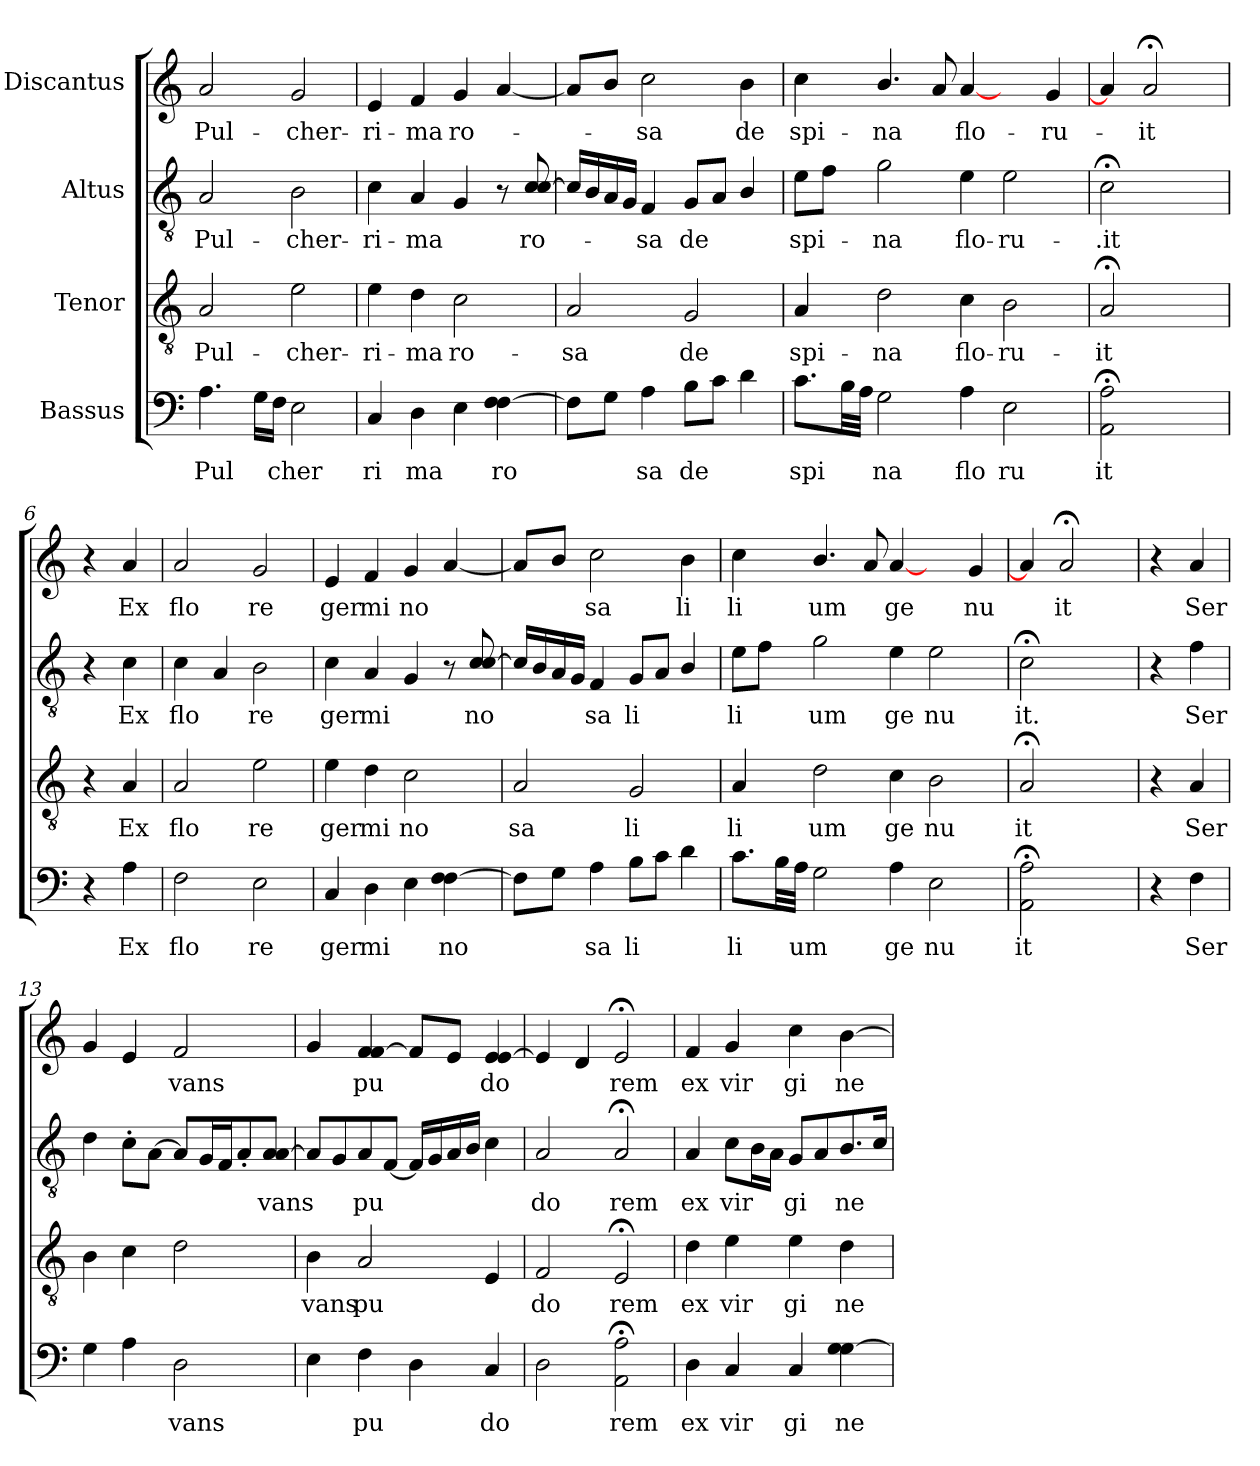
**kern	**text	**kern	**text	**kern	**text	**kern	**text
*part4	*part4	*part3	*part3	*part2	*part2	*part1	*part1
*staff4	*staff4	*staff3	*staff3	*staff2	*staff2	*staff1	*staff1
*I"Bassus	*	*I"Tenor	*	*I"Altus	*	*I"Discantus	*
*clefF4	*	*clefGv2	*	*clefGv2	*	*clefG2	*
=1	=1	=1	=1	=1	=1	=1	=1
!	!LO:LY:b	!	!LO:LY:b	!	!LO:LY:b	!	!LO:LY:b
4.A\	Pul	2A/	Pul-	2A/	Pul-	2a/	Pul-
!	!LO:LY:b	!	!	!	!	!	!
16GLL	.	.	.	.	.	.	.
!	!LO:LY:b	!	!	!	!	!	!
16FJJ	cher	.	.	.	.	.	.
!	!LO:LY:b	!	!LO:LY:b	!	!LO:LY:b	!	!LO:LY:b
2E\	.	2e\	-cher-	2B\	-cher-	2g/	-cher-
=2	=2	=2	=2	=2	=2	=2	=2
!	!LO:LY:b	!	!LO:LY:b	!	!LO:LY:b	!	!LO:LY:b
4C/	ri	4e\	-ri-	4c\	-ri-	4e/	-ri-
!	!LO:LY:b	!	!LO:LY:b	!	!LO:LY:b	!	!LO:LY:b
4D\	ma	4d\	-ma	4A/	-ma	4f/	-ma
!	!LO:LY:b	!	!LO:LY:b	!	!LO:LY:b	!	!LO:LY:b
4E\	.	2c\	ro-	4G/	.	4g/	ro-
!	!LO:LY:b	!	!	!	!	!	!LO:LY:b
4F\ [4F\	ro	.	.	8r	.	[4a/	.
!	!	!	!	!	!LO:LY:b	!	!
.	.	.	.	8c/ [8c/	ro-	.	.
=3	=3	=3	=3	=3	=3	=3	=3
!	!LO:LY:b	!	!LO:LY:b	!	!LO:LY:b	!	!LO:LY:b
8FL]	.	2A/	-sa	16cLL]	.	8aL]	.
!	!	!	!	!	!LO:LY:b	!	!
.	.	.	.	16B	.	.	.
!	!LO:LY:b	!	!	!	!LO:LY:b	!	!LO:LY:b
8GJ	.	.	.	16A	.	8bJ	.
!	!	!	!	!	!LO:LY:b	!	!
.	.	.	.	16GJJ	.	.	.
!	!LO:LY:b	!	!	!	!LO:LY:b	!	!LO:LY:b
4A\	sa	.	.	4F/	-sa	2cc\	-sa
!	!LO:LY:b	!	!LO:LY:b	!	!LO:LY:b	!	!
8BL	de	2G/	de	8GL	de	.	.
!	!LO:LY:b	!	!	!	!LO:LY:b	!	!
8cJ	.	.	.	8AJ	.	.	.
!	!LO:LY:b	!	!	!	!LO:LY:b	!	!LO:LY:b
4d\	.	.	.	4B/	.	4b\	de
=4	=4	=4	=4	=4	=4	=4	=4
!	!LO:LY:b	!	!LO:LY:b	!	!LO:LY:b	!	!LO:LY:b
8.cL	spi	4A/	spi-	8eL	spi-	4cc\	spi-
!	!	!	!	!	!LO:LY:b	!	!
.	.	.	.	8fJ	.	.	.
!	!LO:LY:b	!	!	!	!	!	!
32BLL	.	.	.	.	.	.	.
!	!LO:LY:b	!	!	!	!	!	!
32AJJJ	.	.	.	.	.	.	.
!	!LO:LY:b	!	!LO:LY:b	!	!LO:LY:b	!	!LO:LY:b
2G\	na	2d\	-na	2g\	-na	4.b/	-na
!	!	!	!	!	!	!	!LO:LY:b
.	.	.	.	.	.	8a/	.
!	!LO:LY:b	!	!LO:LY:b	!	!LO:LY:b	!	!LO:LY:b
4A\	flo	4c\	flo-	4e\	flo-	[4a/	flo-
!	!LO:LY:b	!	!LO:LY:b	!	!LO:LY:b	!	!
2E\	ru	2B\	-ru-	2e\	-ru-	4ryy	.
!	!	!	!	!	!	!	!LO:LY:b
.	.	.	.	.	.	4g/	-ru-
=5	=5	=5	=5	=5	=5	=5	=5
!	!LO:LY:b	!	!LO:LY:b	!	!LO:LY:b	!	!
2AA;<\ 2A;<\	it	2A;</	-it	2c;<\	-.it	4a/]	.
!	!	!	!	!	!	!	!LO:LY:b
.	.	.	.	.	.	2a;</	-it
4ryy	.	4ryy	.	4ryy	.	.	.
!!LO:LB:g=z
=6	=6	=6	=6	=6	=6	=6	=6
4r	.	4r	.	4r	.	4r	.
!	!LO:LY:b	!	!LO:LY:b	!	!LO:LY:b	!	!LO:LY:b
4A\	Ex	4A/	Ex	4c\	Ex	4a/	Ex
=7	=7	=7	=7	=7	=7	=7	=7
!	!LO:LY:b	!	!LO:LY:b	!	!LO:LY:b	!	!LO:LY:b
2F\	flo	2A/	flo	4c\	flo	2a/	flo
!	!	!	!	!	!LO:LY:b	!	!
.	.	.	.	4A/	.	.	.
!	!LO:LY:b	!	!LO:LY:b	!	!LO:LY:b	!	!LO:LY:b
2E\	re	2e\	re	2B\	re	2g/	re
=8	=8	=8	=8	=8	=8	=8	=8
!	!LO:LY:b	!	!LO:LY:b	!	!LO:LY:b	!	!LO:LY:b
4C/	ger	4e\	ger	4c\	ger	4e/	ger
!	!LO:LY:b	!	!LO:LY:b	!	!LO:LY:b	!	!LO:LY:b
4D\	mi	4d\	mi	4A/	mi	4f/	mi
!	!LO:LY:b	!	!LO:LY:b	!	!LO:LY:b	!	!LO:LY:b
4E\	.	2c\	no	4G/	.	4g/	no
!	!LO:LY:b	!	!	!	!	!	!LO:LY:b
4F\ [4F\	no	.	.	8r	.	[4a/	.
!	!	!	!	!	!LO:LY:b	!	!
.	.	.	.	8c/ [8c/	no	.	.
=9	=9	=9	=9	=9	=9	=9	=9
!	!LO:LY:b	!	!LO:LY:b	!	!LO:LY:b	!	!LO:LY:b
8FL]	.	2A/	sa	16cLL]	.	8aL]	.
!	!	!	!	!	!LO:LY:b	!	!
.	.	.	.	16B	.	.	.
!	!LO:LY:b	!	!	!	!LO:LY:b	!	!LO:LY:b
8GJ	.	.	.	16A	.	8bJ	.
!	!	!	!	!	!LO:LY:b	!	!
.	.	.	.	16GJJ	.	.	.
!	!LO:LY:b	!	!	!	!LO:LY:b	!	!LO:LY:b
4A\	sa	.	.	4F/	sa	2cc\	sa
!	!LO:LY:b	!	!LO:LY:b	!	!LO:LY:b	!	!
8BL	li	2G/	li	8GL	li	.	.
!	!LO:LY:b	!	!	!	!LO:LY:b	!	!
8cJ	.	.	.	8AJ	.	.	.
!	!LO:LY:b	!	!	!	!LO:LY:b	!	!LO:LY:b
4d\	.	.	.	4B/	.	4b\	li
=10	=10	=10	=10	=10	=10	=10	=10
!	!LO:LY:b	!	!LO:LY:b	!	!LO:LY:b	!	!LO:LY:b
8.cL	li	4A/	li	8eL	li	4cc\	li
!	!	!	!	!	!LO:LY:b	!	!
.	.	.	.	8fJ	.	.	.
!	!LO:LY:b	!	!	!	!	!	!
32BLL	.	.	.	.	.	.	.
!	!LO:LY:b	!	!	!	!	!	!
32AJJJ	um	.	.	.	.	.	.
!	!LO:LY:b	!	!LO:LY:b	!	!LO:LY:b	!	!LO:LY:b
2G\	.	2d\	um	2g\	um	4.b/	um
!	!	!	!	!	!	!	!LO:LY:b
.	.	.	.	.	.	8a/	.
!	!LO:LY:b	!	!LO:LY:b	!	!LO:LY:b	!	!LO:LY:b
4A\	ge	4c\	ge	4e\	ge	[4a/	ge
!	!LO:LY:b	!	!LO:LY:b	!	!LO:LY:b	!	!
2E\	nu	2B\	nu	2e\	nu	4ryy	.
!	!	!	!	!	!	!	!LO:LY:b
.	.	.	.	.	.	4g/	nu
=11	=11	=11	=11	=11	=11	=11	=11
!	!LO:LY:b	!	!LO:LY:b	!	!LO:LY:b	!	!
2AA;<\ 2A;<\	it	2A;</	it	2c;<\	it.	4a/]	.
!	!	!	!	!	!	!	!LO:LY:b
.	.	.	.	.	.	2a;</	it
4ryy	.	4ryy	.	4ryy	.	.	.
!!LO:PB:g=z
=12	=12	=12	=12	=12	=12	=12	=12
4r	.	4r	.	4r	.	4r	.
!	!LO:LY:b	!	!LO:LY:b	!	!LO:LY:b	!	!LO:LY:b
4F\	Ser	4A/	Ser	4f\	Ser	4a/	Ser
=13	=13	=13	=13	=13	=13	=13	=13
!	!LO:LY:b	!	!LO:LY:b	!	!LO:LY:b	!	!LO:LY:b
4G\	.	4B\	.	4d\	.	4g/	.
!	!LO:LY:b	!	!LO:LY:b	!	!LO:LY:b	!	!LO:LY:b
4A\	.	4c\	.	8c'>L	.	4e/	.
!	!	!	!	!	!LO:LY:b	!	!
.	.	.	.	[8AJ	.	.	.
!	!LO:LY:b	!	!LO:LY:b	!	!LO:LY:b	!	!LO:LY:b
2D\	vans	2d\	.	8AL]	.	2f/	vans
!	!	!	!	!	!LO:LY:b	!	!
.	.	.	.	16GL	.	.	.
!	!	!	!	!	!LO:LY:b	!	!
.	.	.	.	16FJ	.	.	.
!	!	!	!	!	!LO:LY:b	!	!
.	.	.	.	8A'<	.	.	.
!	!	!	!	!	!LO:LY:b	!	!
.	.	.	.	8A [8AJ	vans	.	.
=14	=14	=14	=14	=14	=14	=14	=14
!	!LO:LY:b	!	!LO:LY:b	!	!LO:LY:b	!	!LO:LY:b
4E\	.	4B\	vans	8AL]	.	4g/	.
!	!	!	!	!	!LO:LY:b	!	!
.	.	.	.	8G	.	.	.
!	!LO:LY:b	!	!LO:LY:b	!	!LO:LY:b	!	!LO:LY:b
4F\	pu	2A/	pu	8A	pu	4f/ [4f/	pu
!	!	!	!	!	!LO:LY:b	!	!
.	.	.	.	[8FJ	.	.	.
!	!LO:LY:b	!	!	!	!LO:LY:b	!	!LO:LY:b
4D\	.	.	.	16FLL]	.	8fL]	.
!	!	!	!	!	!LO:LY:b	!	!
.	.	.	.	16G	.	.	.
!	!	!	!	!	!LO:LY:b	!	!LO:LY:b
.	.	.	.	16A	.	8eJ	.
!	!	!	!	!	!LO:LY:b	!	!
.	.	.	.	16BJJ	.	.	.
!	!LO:LY:b	!	!LO:LY:b	!	!LO:LY:b	!	!LO:LY:b
4C/	do	4E/	.	4c\	.	4e/ [4e/	do
=15	=15	=15	=15	=15	=15	=15	=15
!	!LO:LY:b	!	!LO:LY:b	!	!LO:LY:b	!	!LO:LY:b
2D\	.	2F/	do	2A/	do	4e/]	.
!	!	!	!	!	!	!	!LO:LY:b
.	.	.	.	.	.	4d/	.
!	!LO:LY:b	!	!LO:LY:b	!	!LO:LY:b	!	!LO:LY:b
2AA;<\ 2A;<\	rem	2E;</	rem	2A;</	rem	2e;</	rem
!!LO:LB:g=z
=16	=16	=16	=16	=16	=16	=16	=16
!	!LO:LY:b	!	!LO:LY:b	!	!LO:LY:b	!	!LO:LY:b
4D\	ex	4d\	ex	4A/	ex	4f/	ex
!	!LO:LY:b	!	!LO:LY:b	!	!LO:LY:b	!	!LO:LY:b
4C/	vir	4e\	vir	8cL	vir	4g/	vir
!	!	!	!	!	!LO:LY:b	!	!
.	.	.	.	16BL	.	.	.
!	!	!	!	!	!LO:LY:b	!	!
.	.	.	.	16AJJ	.	.	.
!	!LO:LY:b	!	!LO:LY:b	!	!LO:LY:b	!	!LO:LY:b
4C/	gi	4e\	gi	8GL	gi	4cc\	gi
!	!	!	!	!	!LO:LY:b	!	!
.	.	.	.	8A	.	.	.
!	!LO:LY:b	!	!LO:LY:b	!	!LO:LY:b	!	!LO:LY:b
4G\ [4G\	ne	4d\	ne	8.B	ne	[4b\	ne
!	!	!	!	!	!LO:LY:b	!	!
.	.	.	.	16cJk	.	.	.
=	=	=	=	=	=	=	=
*-	*-	*-	*-	*-	*-	*-	*-
